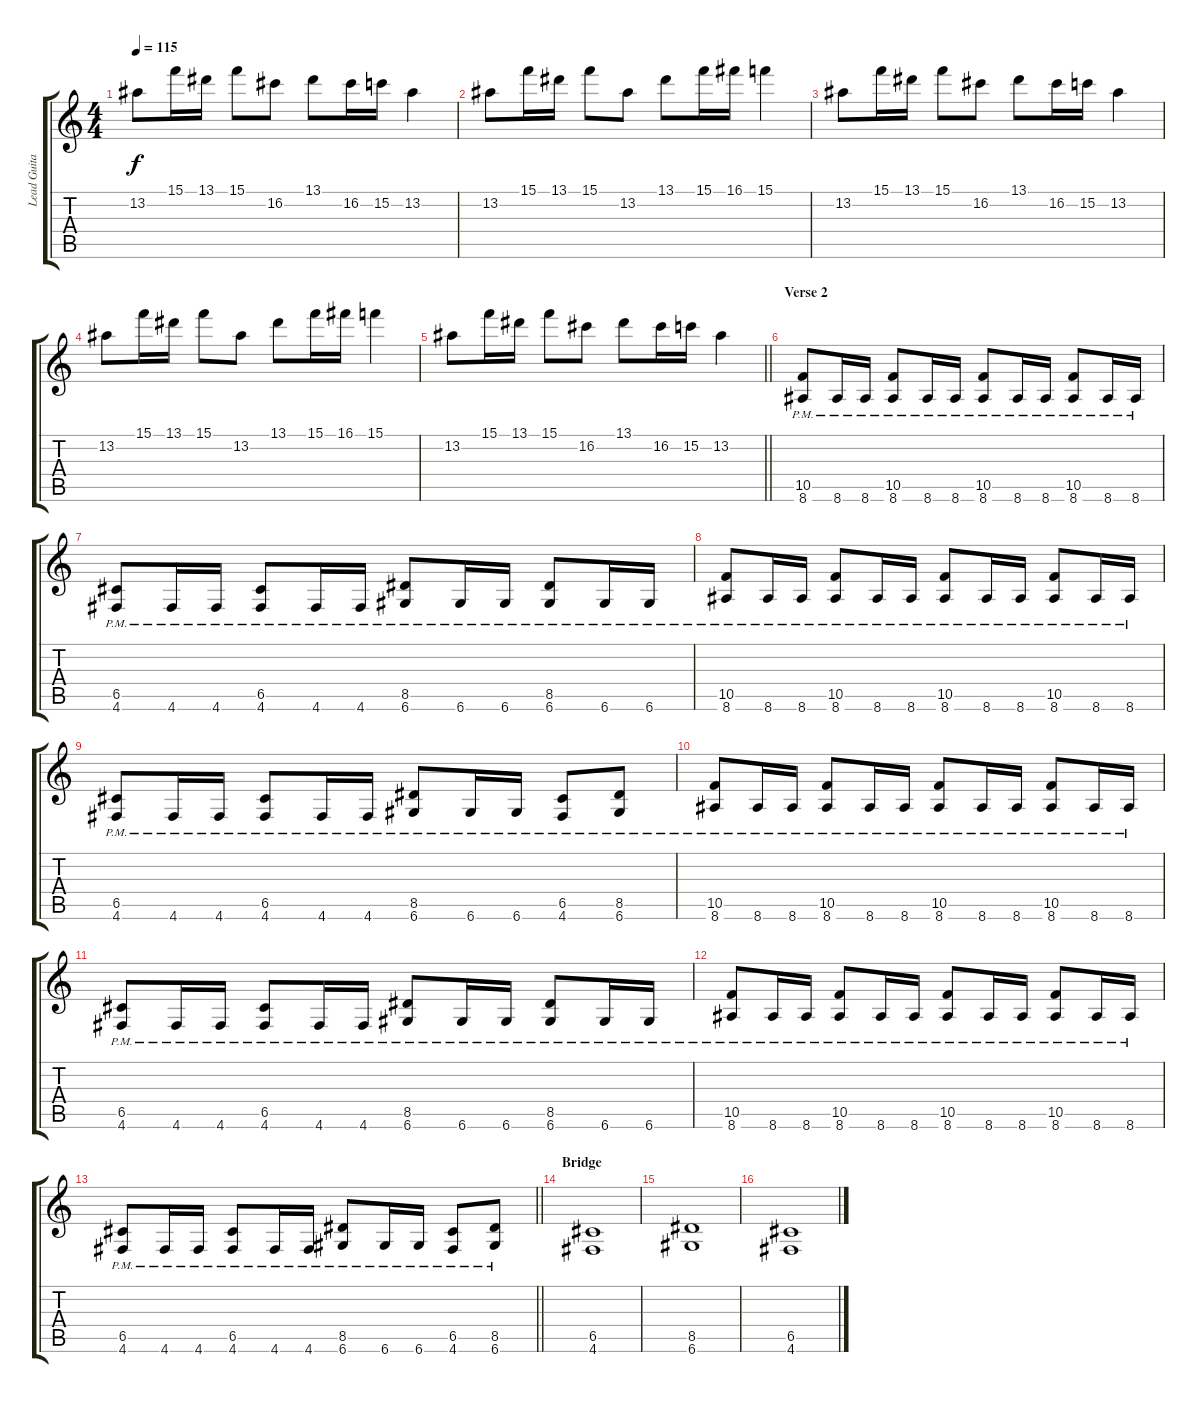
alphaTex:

\track ("Lead Guitar" "Lead Guita") {instrument overdrivenguitar}
\staff {score tabs}
\tuning (D4 A3 F3 C3 G2 D2) {hide}
\ts (4 4)
\tempo 115
\clef g2
\ks c
13.2.8{dy f} 15.1.16 13.1.16 15.1.8 16.2.8 13.1.8 16.2.16 15.2.16 13.2.4 |
13.2.8 15.1.16 13.1.16 15.1.8 13.2.8 13.1.8 15.1.16 16.1.16 15.1.4 |
13.2.8 15.1.16 13.1.16 15.1.8 16.2.8 13.1.8 16.2.16 15.2.16 13.2.4 |
13.2.8 15.1.16 13.1.16 15.1.8 13.2.8 13.1.8 15.1.16 16.1.16 15.1.4 |
\barLineRight lightlight
13.2.8 15.1.16 13.1.16 15.1.8 16.2.8 13.1.8 16.2.16 15.2.16 13.2.4 |
\section ("" "Verse 2")
(10.5{pm} 8.6{pm}).8 8.6{pm}.16 8.6{pm}.16 (10.5{pm} 8.6{pm}).8 8.6{pm}.16 8.6{pm}.16 (10.5{pm} 8.6{pm}).8 8.6{pm}.16 8.6{pm}.16 (10.5{pm} 8.6{pm}).8 8.6{pm}.16 8.6{pm}.16 |
(6.5{pm} 4.6{pm}).8 4.6{pm}.16 4.6{pm}.16 (6.5{pm} 4.6{pm}).8 4.6{pm}.16 4.6{pm}.16 (8.5{pm} 6.6{pm}).8 6.6{pm}.16 6.6{pm}.16 (8.5{pm} 6.6{pm}).8 6.6{pm}.16 6.6{pm}.16 |
(10.5{pm} 8.6{pm}).8 8.6{pm}.16 8.6{pm}.16 (10.5{pm} 8.6{pm}).8 8.6{pm}.16 8.6{pm}.16 (10.5{pm} 8.6{pm}).8 8.6{pm}.16 8.6{pm}.16 (10.5{pm} 8.6{pm}).8 8.6{pm}.16 8.6{pm}.16 |
(6.5{pm} 4.6{pm}).8 4.6{pm}.16 4.6{pm}.16 (6.5{pm} 4.6{pm}).8 4.6{pm}.16 4.6{pm}.16 (8.5{pm} 6.6{pm}).8 6.6{pm}.16 6.6{pm}.16 (6.5{pm} 4.6{pm}).8 (8.5{pm} 6.6{pm}).8 |
(10.5{pm} 8.6{pm}).8 8.6{pm}.16 8.6{pm}.16 (10.5{pm} 8.6{pm}).8 8.6{pm}.16 8.6{pm}.16 (10.5{pm} 8.6{pm}).8 8.6{pm}.16 8.6{pm}.16 (10.5{pm} 8.6{pm}).8 8.6{pm}.16 8.6{pm}.16 |
(6.5{pm} 4.6{pm}).8 4.6{pm}.16 4.6{pm}.16 (6.5{pm} 4.6{pm}).8 4.6{pm}.16 4.6{pm}.16 (8.5{pm} 6.6{pm}).8 6.6{pm}.16 6.6{pm}.16 (8.5{pm} 6.6{pm}).8 6.6{pm}.16 6.6{pm}.16 |
(10.5{pm} 8.6{pm}).8 8.6{pm}.16 8.6{pm}.16 (10.5{pm} 8.6{pm}).8 8.6{pm}.16 8.6{pm}.16 (10.5{pm} 8.6{pm}).8 8.6{pm}.16 8.6{pm}.16 (10.5{pm} 8.6{pm}).8 8.6{pm}.16 8.6{pm}.16 |
\barLineRight lightlight
(6.5{pm} 4.6{pm}).8 4.6{pm}.16 4.6{pm}.16 (6.5{pm} 4.6{pm}).8 4.6{pm}.16 4.6{pm}.16 (8.5{pm} 6.6{pm}).8 6.6{pm}.16 6.6{pm}.16 (6.5{pm} 4.6{pm}).8 (8.5{pm} 6.6{pm}).8 |
\section ("" "Bridge")
(6.5 4.6).1 |
(8.5 6.6).1 |
(6.5 4.6).1
